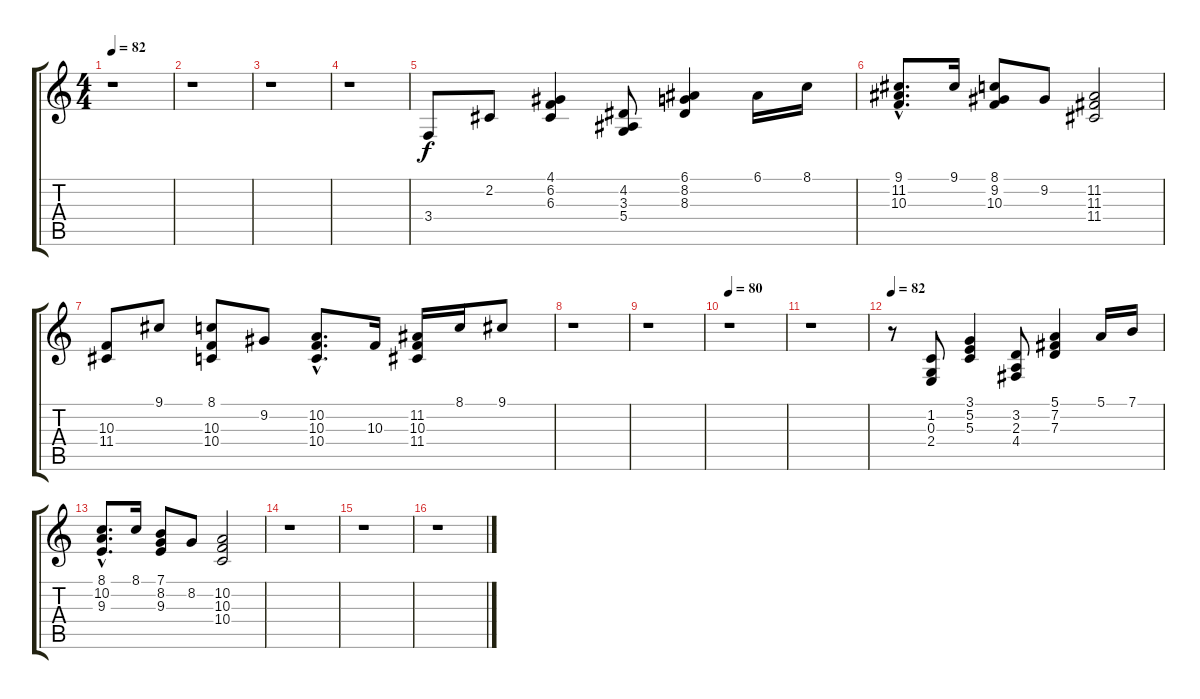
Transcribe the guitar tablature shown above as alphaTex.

\track "" {instrument cello}
\staff {score tabs}
\tuning (E4 B3 G3 D3 A2 E2) {hide}
\ts (4 4)
\tempo 82
\clef g2
\ks c
r.1{dy f} |
r.1 |
r.1 |
r.1 |
3.4.8{volume 12} 2.2.8 (4.1 6.2 6.3).4 (4.2 3.3 5.4).8 (6.1 8.2 8.3).4 6.1.16 8.1.16 |
(9.1{hac} 11.2{hac} 10.3{hac}).8{d} 9.1.16 (8.1 9.2 10.3).8 9.2.8 (11.2 11.3 11.4).2 |
(10.3 11.4).8 9.1.8 (8.1 10.3 10.4).8 9.2.8 (10.2{hac} 10.3{hac} 10.4{hac}).8{d} 10.3.16 (11.2 10.3 11.4).16 8.1.16 9.1.8 |
r.1 |
r.1 |
\tempo 80
r.1 |
r.1 |
\tempo 82
r.8 (1.2 0.3 2.4).8 (3.1 5.2 5.3).4 (3.2 2.3 4.4).8 (5.1 7.2 7.3).4 5.1.16 7.1.16 |
(8.1{hac} 10.2{hac} 9.3{hac}).8{d} 8.1.16 (7.1 8.2 9.3).8 8.2.8 (10.2 10.3 10.4).2 |
r.1 |
r.1 |
r.1
